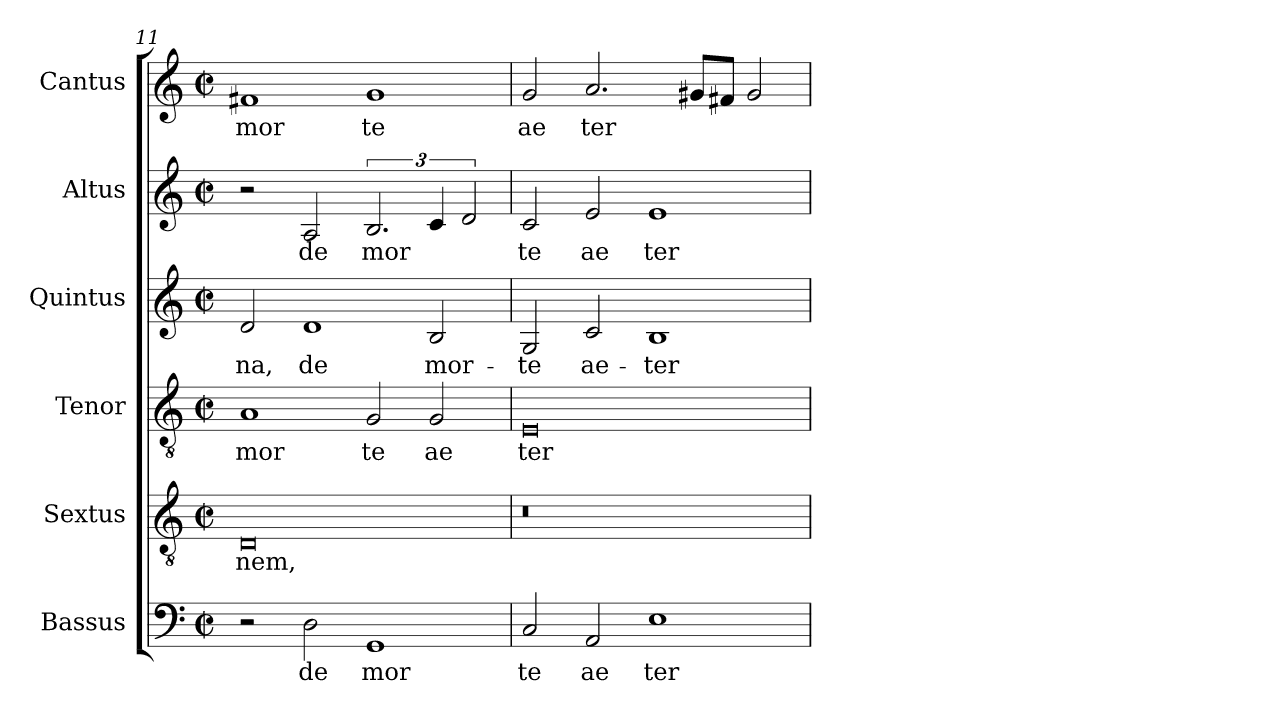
**kern	**text	**kern	**text	**kern	**text	**kern	**text	**kern	**text	**kern	**text
*part6	*part6	*part5	*part5	*part4	*part4	*part3	*part3	*part2	*part2	*part1	*part1
*staff6	*staff6	*staff5	*staff5	*staff4	*staff4	*staff3	*staff3	*staff2	*staff2	*staff1	*staff1
*I"Bassus	*	*I"Sextus	*	*I"Tenor	*	*I"Quintus	*	*I"Altus	*	*I"Cantus	*
*clefF4	*	*clefGv2	*	*clefGv2	*	*clefG2	*	*clefG2	*	*clefG2	*
*k[]	*	*k[]	*	*k[]	*	*k[]	*	*k[]	*	*k[]	*
*C:	*	*C:	*	*C:	*	*C:	*	*C:	*	*C:	*
*M2/2	*	*M2/2	*	*M2/2	*	*M2/2	*	*M2/2	*	*M2/2	*
*met(c|)	*	*met(c|)	*	*met(c|)	*	*met(c|)	*	*met(c|)	*	*met(c|)	*
=11	=11	=11	=11	=11	=11	=11	=11	=11	=11	=11	=11
!	!	!	!LO:LY:b:cj	!	!LO:LY:b:cj	!	!LO:LY:b:cj	!	!	!	!LO:LY:b:cj
2r	.	0D	-nem,	1A	mor	2d/	-na,	2r	.	1f#X	mor
!	!LO:LY:b:cj	!	!	!	!	!	!LO:LY:b:cj	!	!LO:LY:b:cj	!	!
2D\	de	.	.	.	.	1d	de	2A/	de	.	.
!	!LO:LY:b:cj	!	!	!	!LO:LY:b:cj	!	!	!	!LO:LY:b:cj	!	!LO:LY:b:cj
1GG	mor	.	.	2G/	te	.	.	3.B/	mor	1g	te
!	!	!	!	!	!LO:LY:b:cj	!	!LO:LY:b:cj	!	!LO:LY:b:cj	!	!
.	.	.	.	2G/	ae	2B/	mor-	6c/	.	.	.
!	!	!	!	!	!	!	!	!	!LO:LY:b:cj	!	!
.	.	.	.	.	.	.	.	3d/	.	.	.
=12	=12	=12	=12	=12	=12	=12	=12	=12	=12	=12	=12
!	!LO:LY:b:cj	!	!	!	!LO:LY:b:cj	!	!LO:LY:b:cj	!	!LO:LY:b:cj	!	!LO:LY:b:cj
2C/	te	0r	.	0E	ter	2G/	-te	2c/	te	2g/	ae
!	!LO:LY:b:cj	!	!	!	!	!	!LO:LY:b:cj	!	!LO:LY:b:cj	!	!LO:LY:b:cj
2AA/	ae	.	.	.	.	2c/	ae-	2e/	ae	2.a/	ter
!	!LO:LY:b:cj	!	!	!	!	!	!LO:LY:b:cj	!	!LO:LY:b:cj	!	!
1E	ter	.	.	.	.	1B	-ter-	1e	ter	.	.
!	!	!	!	!	!	!	!	!	!	!	!LO:LY:b:cj
.	.	.	.	.	.	.	.	.	.	8g#/L	.
!	!	!	!	!	!	!	!	!	!	!	!LO:LY:b:cj
.	.	.	.	.	.	.	.	.	.	8f#/J	.
!	!	!	!	!	!	!	!	!	!	!	!LO:LY:b:cj
.	.	.	.	.	.	.	.	.	.	2g#/	.
=	=	=	=	=	=	=	=	=	=	=	=
*-	*-	*-	*-	*-	*-	*-	*-	*-	*-	*-	*-
